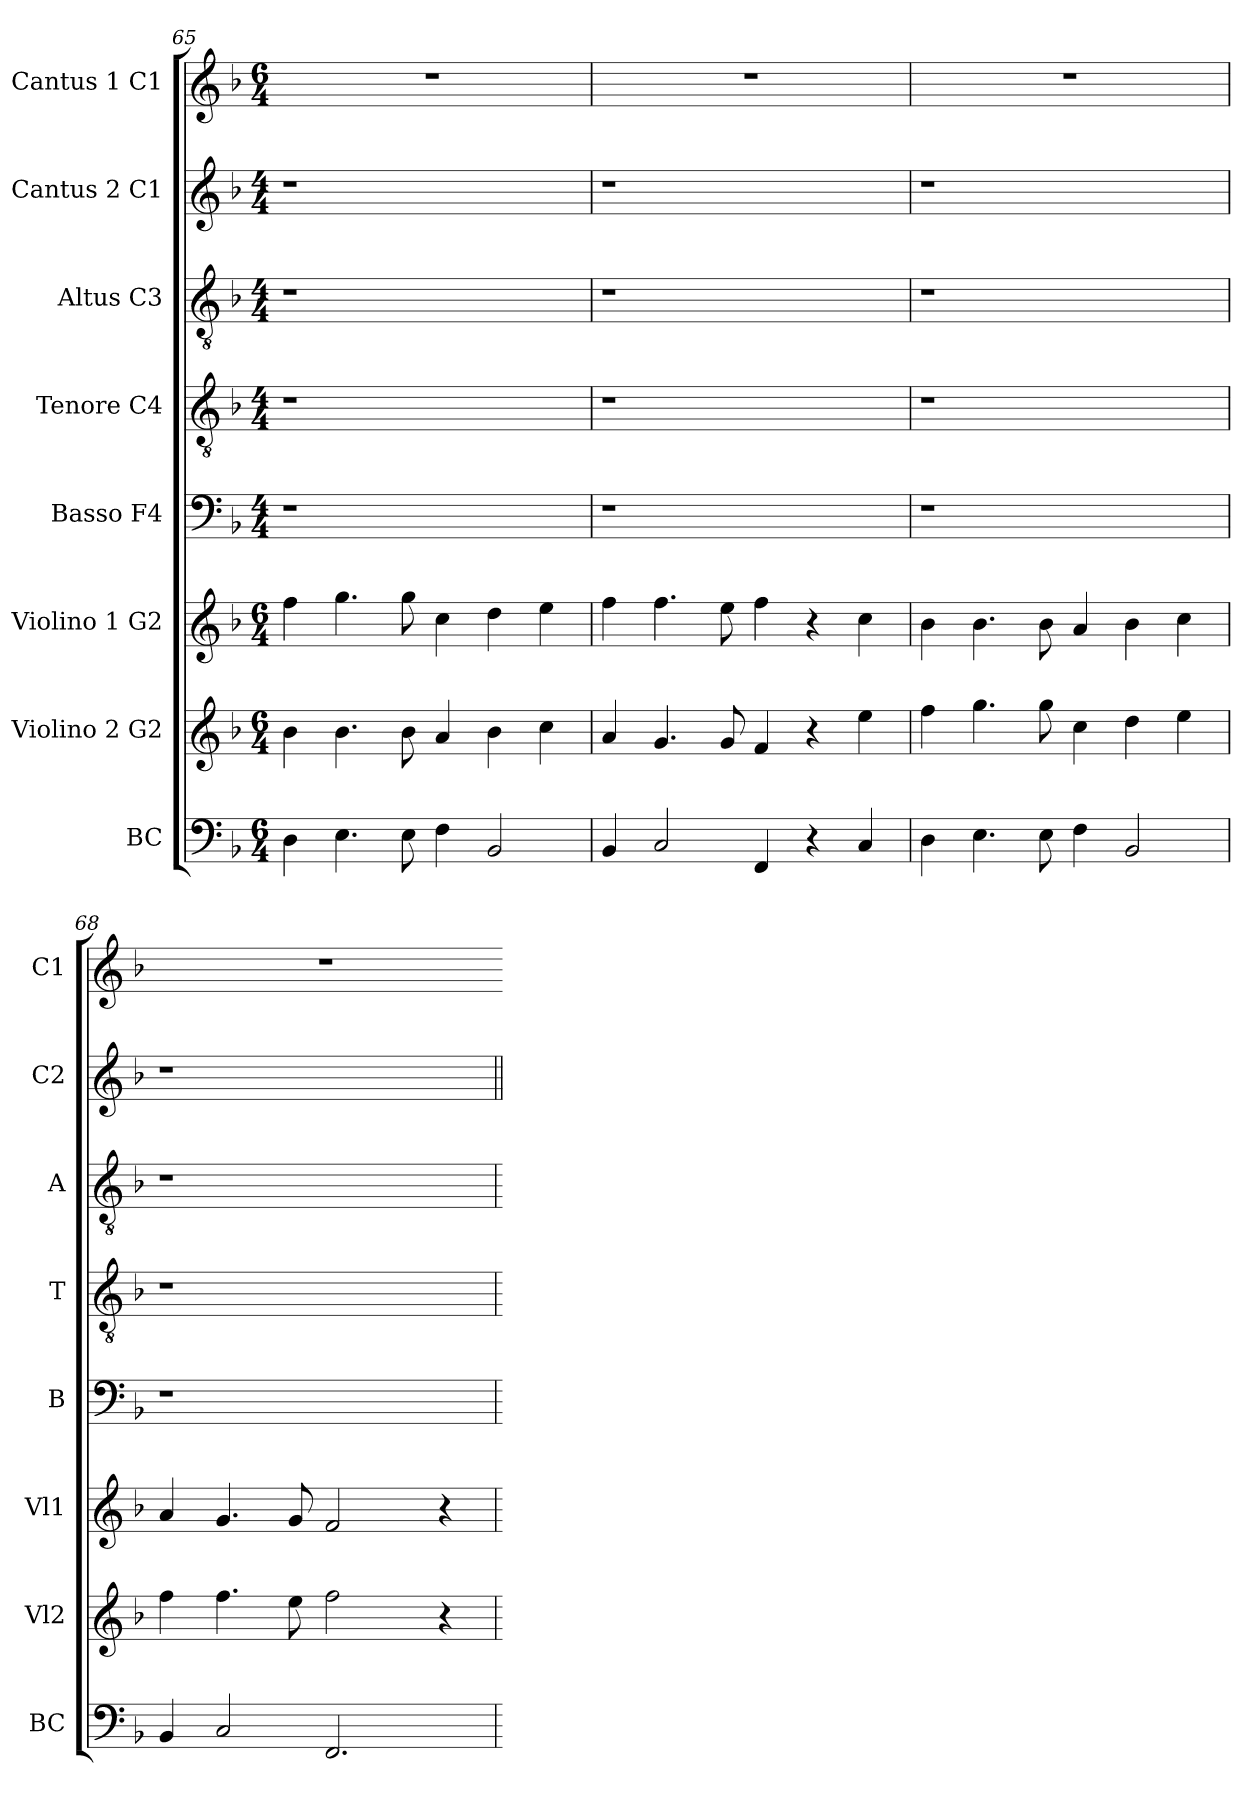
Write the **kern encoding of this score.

**kern	**kern	**kern	**kern	**kern	**kern	**kern	**kern
*part8	*part7	*part6	*part5	*part4	*part3	*part2	*part1
*staff8	*staff7	*staff6	*staff5	*staff4	*staff3	*staff2	*staff1
*I"BC	*I"Violino 2  G2	*I"Violino 1  G2	*I"Basso  F4	*I"Tenore  C4	*I"Altus  C3	*I"Cantus 2  C1	*I"Cantus 1  C1
*I'BC	*I'Vl2	*I'Vl1	*I'B	*I'T	*I'A	*I'C2	*I'C1
*clefF4	*clefG2	*clefG2	*clefF4	*clefGv2	*clefGv2	*clefG2	*clefG2
*k[b-]	*k[b-]	*k[b-]	*k[b-]	*k[b-]	*k[b-]	*k[b-]	*k[b-]
*F:	*F:	*F:	*F:	*F:	*F:	*F:	*F:
*M6/4	*M6/4	*M6/4	*M4/4	*M4/4	*M4/4	*M4/4	*M6/4
=65	=65	=65	=65	=65	=65	=65	=65
!	!	!	!	!	!	!	!LO:N:vis=1
4D\	4b-\	4ff\	1r	1r	1r	1r	1.r
4.E\	4.b-\	4.gg\	.	.	.	.	.
8E\	8b-\	8gg\	.	.	.	.	.
4F\	4a/	4cc\	.	.	.	.	.
2BB-/	4b-\	4dd\	2ryy	2ryy	2ryy	2ryy	.
.	4cc\	4ee\	.	.	.	.	.
=66	=66	=66	=66	=66	=66	=66	=66
!	!	!	!	!	!	!	!LO:N:vis=1
4BB-/	4a/	4ff\	1r	1r	1r	1r	1.r
2C/	4.g/	4.ff\	.	.	.	.	.
.	8g/	8ee\	.	.	.	.	.
4FF/	4f/	4ff\	.	.	.	.	.
4r	4r	4r	2ryy	2ryy	2ryy	2ryy	.
4C/	4ee\	4cc\	.	.	.	.	.
!!LO:LB:g=z
=67	=67	=67	=67	=67	=67	=67	=67
!	!	!	!	!	!	!LO:N:vis=1	!
4D\	4ff\	4b-\	1r	1r	1r	1r	1.r
4.E\	4.gg\	4.b-\	.	.	.	.	.
8E\	8gg\	8b-\	.	.	.	.	.
4F\	4cc\	4a/	.	.	.	.	.
2BB-/	4dd\	4b-\	2ryy	2ryy	2ryy	2ryy	.
.	4ee\	4cc\	.	.	.	.	.
=68	=68	=68	=68	=68	=68	=68	=68
!	!	!	!	!	!	!LO:N:vis=1	!
4BB-/	4ff\	4a/	1r	1r	1r	1r	1.r
2C/	4.ff\	4.g/	.	.	.	.	.
.	8ee\	8g/	.	.	.	.	.
2.FF/	2ff\	2f/	.	.	.	.	.
.	.	.	2ryy	2ryy	2ryy	2ryy	.
.	4r	4r	.	.	.	.	.
=	=	=	=	=	=	=||	=
*-	*-	*-	*-	*-	*-	*-	*-
